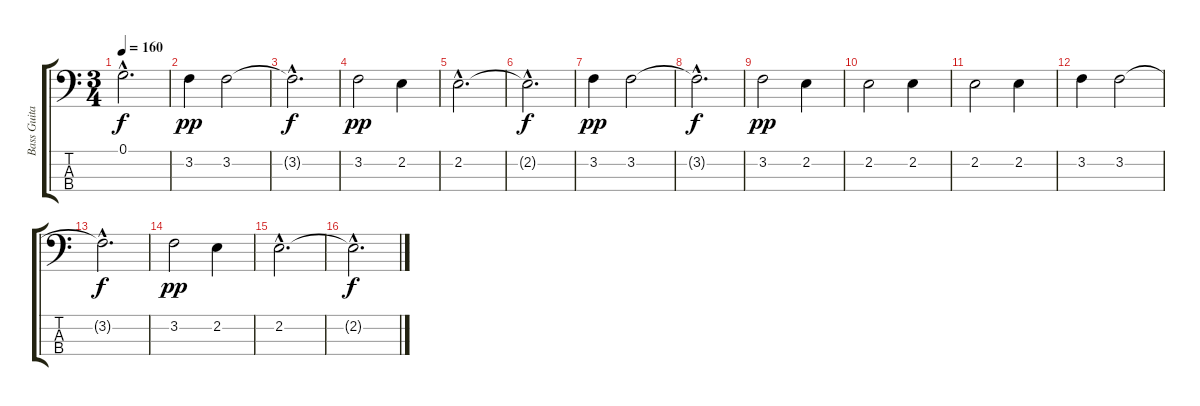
\track ("Bass Guitar 1" "Bass Guita") {instrument electricbasspick}
\staff {score tabs}
\tuning (G2 D2 A1 E1) {hide}
\ts (3 4)
\tempo 160
\clef f4
\ks c
0.1{hac t}.2{d dy f} |
3.2.4{dy pp} 3.2.2 |
3.2{hac t}.2{d dy f} |
3.2.2{dy pp} 2.2.4 |
2.2{hac}.2{d} |
2.2{hac t}.2{d dy f} |
3.2.4{dy pp} 3.2.2 |
3.2{hac t}.2{d dy f} |
3.2.2{dy pp} 2.2.4 |
2.2.2 2.2.4 |
2.2.2 2.2.4 |
3.2.4 3.2.2 |
3.2{hac t}.2{d dy f} |
3.2.2{dy pp} 2.2.4 |
2.2{hac}.2{d} |
2.2{hac t}.2{d dy f}
